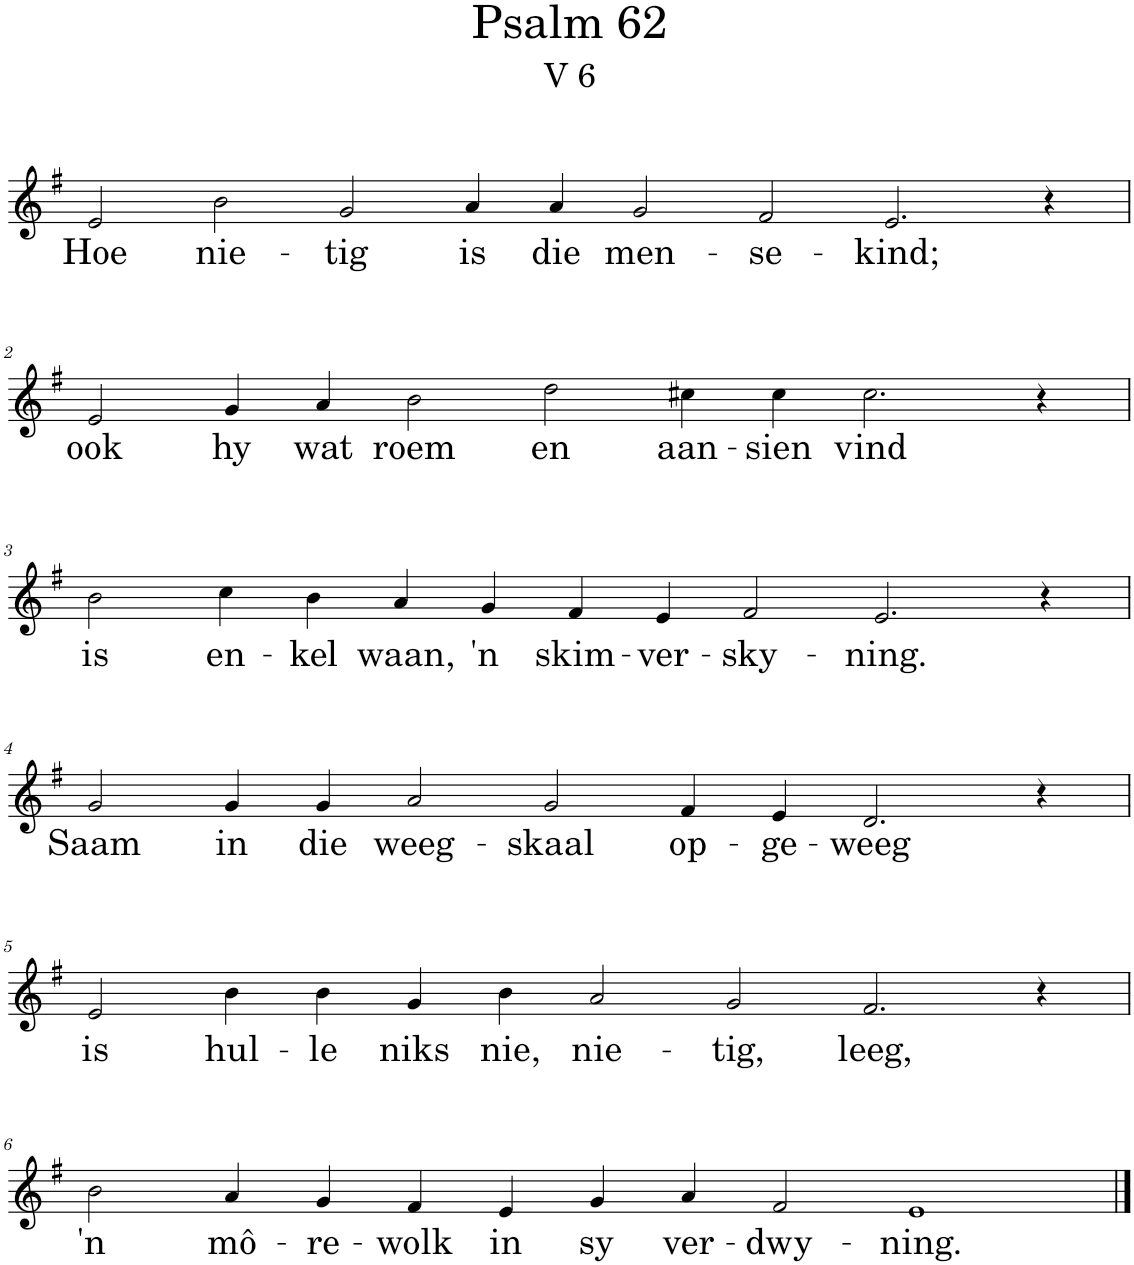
**kern	**text
*part1	*part1
*staff1	*staff1
*I"Pipe Organ	*
*I'Org.	*
*clefG2	*
*k[f#]	*
*M16/4	*
=1	=1
!	!LO:LY:b
2e/	Hoe
!	!LO:LY:b
2b\	nie-
!	!LO:LY:b
2g/	-tig
!	!LO:LY:b
4a/	is
!	!LO:LY:b
4a/	die
!	!LO:LY:b
2g/	men-
!	!LO:LY:b
2f#/	-se-
!	!LO:LY:b
2.e/	-kind;
4r	.
!!LO:LB:g=z
=2	=2
*M14/4	*
!	!LO:LY:b
2e/	ook
!	!LO:LY:b
4g/	hy
!	!LO:LY:b
4a/	wat
!	!LO:LY:b
2b\	roem
!	!LO:LY:b
2dd\	en
!	!LO:LY:b
4cc#X\	aan-
!	!LO:LY:b
4cc#\	-sien
!	!LO:LY:b
2.cc#\	vind
4r	.
!!LO:LB:g=z
=3	=3
*M14/4	*
!	!LO:LY:b
2b\	is
!	!LO:LY:b
4cc\	en-
!	!LO:LY:b
4b\	-kel
!	!LO:LY:b
4a/	waan,
!	!LO:LY:b
4g/	'n
!	!LO:LY:b
4f#/	skim-
!	!LO:LY:b
4e/	-ver-
!	!LO:LY:b
2f#/	-sky-
!	!LO:LY:b
2.e/	-ning.
4r	.
!!LO:LB:g=z
=4	=4
!	!LO:LY:b
2g/	Saam
!	!LO:LY:b
4g/	in
!	!LO:LY:b
4g/	die
!	!LO:LY:b
2a/	weeg-
!	!LO:LY:b
2g/	-skaal
!	!LO:LY:b
4f#/	op-
!	!LO:LY:b
4e/	-ge-
!	!LO:LY:b
2.d/	-weeg
4r	.
!!LO:LB:g=z
=5	=5
!	!LO:LY:b
2e/	is
!	!LO:LY:b
4b\	hul-
!	!LO:LY:b
4b\	-le
!	!LO:LY:b
4g/	niks
!	!LO:LY:b
4b\	nie,
!	!LO:LY:b
2a/	nie-
!	!LO:LY:b
2g/	-tig,
!	!LO:LY:b
2.f#/	leeg,
4r	.
!!LO:LB:g=z
=6	=6
!	!LO:LY:b
2b\	'n
!	!LO:LY:b
4a/	mô-
!	!LO:LY:b
4g/	-re-
!	!LO:LY:b
4f#/	-wolk
!	!LO:LY:b
4e/	in
!	!LO:LY:b
4g/	sy
!	!LO:LY:b
4a/	ver-
!	!LO:LY:b
2f#/	-dwy-
!	!LO:LY:b
1e	-ning.
==	==
*-	*-
